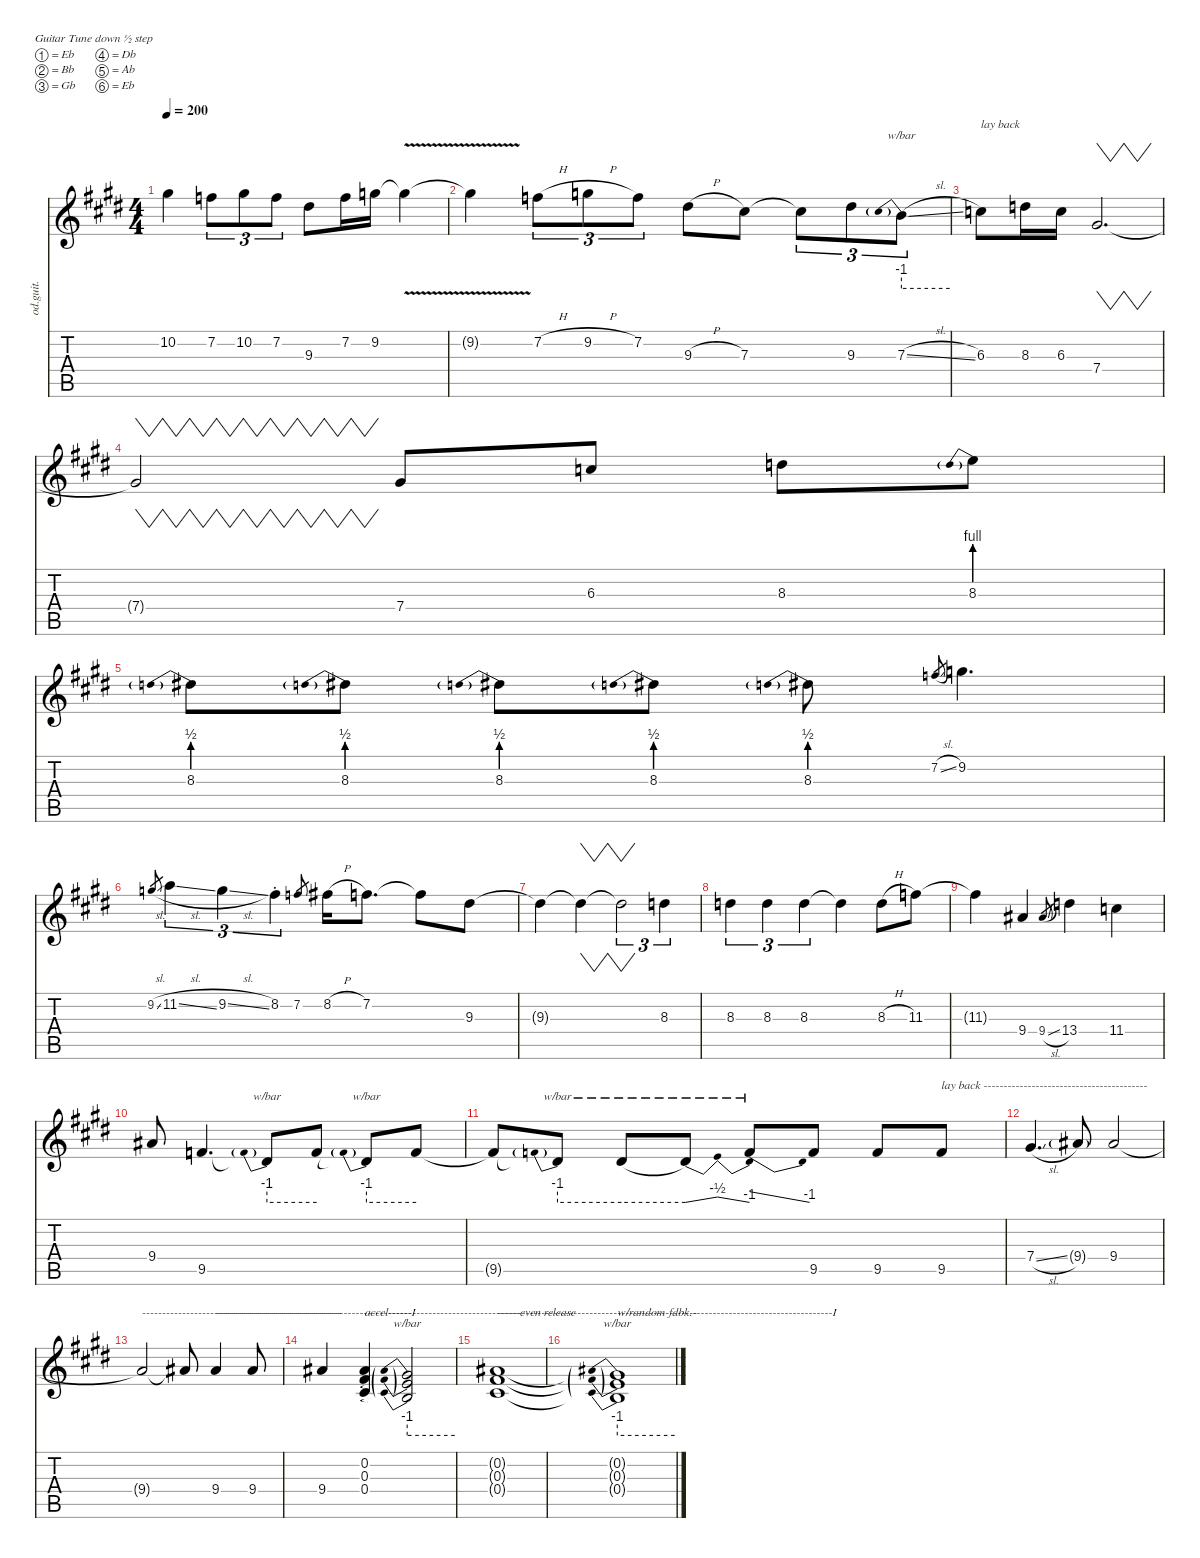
\defaultSystemsLayout 4
\hideDynamics
\bracketExtendMode nobrackets
\otherSystemsTrackNameOrientation horizontal
\track ("Jimi Guitar" "od.guit.") {instrument overdrivenguitar}
\staff {score tabs}
\tuning (Eb4 Bb3 Gb3 Db3 Ab2 Eb2)
\ts (4 4)
\tempo 200
\clef g2
\ks e
10.2{t acc #}.4{dy f beam Down} 7.2{acc forcenatural}.8{tu (3 2) dy ff beam Down} 10.2{acc #}.8{tu (3 2) beam Down} 7.2{acc forcenatural}.8{tu (3 2) beam Down} 9.3{acc #}.8{beam Down} 7.2{acc forcenatural}.16{beam Down} 9.2{acc forcenatural}.16{beam Down} 9.2{v t acc forcenatural}.4{dy f beam Down} |
9.2{v t acc forcenatural}.4{beam Down} 7.2{h acc forcenatural}.8{tu (3 2) dy ff beam Down} 9.2{h acc forcenatural}.8{tu (3 2) beam Down} 7.2{acc forcenatural}.8{tu (3 2) beam Down} 9.3{h acc #}.8{beam Down} 7.3{acc #}.8{beam Down} 7.3{t acc #}.8{tu (3 2) dy f beam Down} 9.3{acc #}.8{tu (3 2) dy ff beam Down} 7.3{sl acc #}.8{tu (3 2) tbe (predive default 0 -4 60 -4) beam Down} |
6.3{acc forcenatural}.8{txt "lay back" beam Down} 8.3{acc forcenatural}.16{beam Down} 6.3{acc forcenatural}.16{beam Down} 7.4{acc #}.2{vw d beam Up} |
7.4{t acc #}.2{vw dy f beam Up} 7.4{acc #}.8{dy ff beam Up} 6.3{acc forcenatural}.8{beam Up} 8.3{acc forcenatural}.8{beam Down} 8.3{be (prebend 0 4 60 4)}.8{beam Down} |
8.3{be (prebend 0 2 60 2)}.8{beam Down} 8.3{be (prebend 0 2 60 2)}.8{beam Down} 8.3{be (prebend 0 2 60 2)}.8{beam Down} 8.3{be (prebend 0 2 60 2)}.8{beam Down} 8.3{be (prebend 0 2 60 2)}.8{beam Down} 7.2{sl acc forcenatural}.8{gr dy f beam Up} 9.2{acc forcenatural}.4{d dy ff beam Down} |
9.2{sl acc forcenatural}.8{gr dy f beam Up} 11.2{sl acc forcenatural}.4{tu (3 2) dy ff beam Down} 9.2{sl acc forcenatural}.4{tu (3 2) beam Down} 8.2{st acc #}.4{tu (3 2) beam Down} 7.2{acc forcenatural}.8{gr dy f beam Up} 8.2{h acc #}.16{dy ff beam Down} 7.2{acc forcenatural}.8{d beam Down} 7.2{t acc forcenatural}.8{dy f beam Down} 9.3{acc #}.8{dy ff beam Down} |
9.3{t acc #}.4{dy f beam Down} 9.3{t acc #}.4{vw beam Down} 9.3{t acc #}.2{vw tu (3 2) beam Down} 8.3{acc forcenatural}.4{tu (3 2) dy ff beam Down} |
8.3{acc forcenatural}.4{tu (3 2) beam Down} 8.3{acc forcenatural}.4{tu (3 2) beam Down} 8.3{acc forcenatural}.4{tu (3 2) beam Down} 8.3{t acc forcenatural}.4{dy f beam Down} 8.3{h acc forcenatural}.8{dy ff beam Down} 11.3{acc forcenatural}.8{beam Down} |
11.3{t acc forcenatural}.4{dy f beam Down} 9.4{acc #}.4{dy ff beam Up} 9.4{sl acc #}.8{gr dy f beam Up} 13.4{acc forcenatural}.4{dy ff beam Down} 11.4{acc forcenatural}.4{beam Down} |
9.4{acc #}.8{beam Up} 9.5{acc forcenatural}.4{d beam Up} 9.5{t acc forcenatural}.8{tbe (predive default 0 -4 60 -4) dy f beam Up} 9.5{t acc forcenatural}.8{beam Up} 9.5{t acc forcenatural}.8{tbe (predive default 0 -4 60 -4) beam Up} 9.5{t acc forcenatural}.8{beam Up} |
9.5{t acc forcenatural}.8{beam Up} 9.5{t acc forcenatural}.8{tbe (predive default 0 -4 60 -4) beam Up} 9.5{t acc forcenatural}.8{tbe (hold default 0 -4 60 -4) beam Up} 9.5{t acc forcenatural}.8{tbe (dip default 0 -4 30 -2 60 -4) beam Up} 9.5{t acc forcenatural}.8{tbe (dive default 0 0 60 -4) beam Up} 9.5{acc forcenatural}.8{dy ff beam Up} 9.5{acc forcenatural}.8{beam Up} 9.5{acc forcenatural}.8{txt "lay back -----------------------------------------" beam Up} |
7.4{sl acc #}.4{d beam Up} 9.4{g acc #}.8{dy f beam Up} 9.4{acc #}.2{dy ff beam Up} |
9.4{t acc #}.2{txt "--------------------------------------------------" dy f beam Up} 9.4{t acc #}.8{beam Up} 9.4{acc #}.4{txt "-------------------------------------------------I" dy ff beam Up} 9.4{acc #}.8{beam Up} |
9.4{acc #}.4{beam Up} (0.2{acc #} 0.3{acc #} 0.4{acc #}).4{txt "accel---------------------------------even release" beam Up} (0.2{t acc #} 0.3{t acc #} 0.4{t acc #}).2{tbe (predive default 0 -4 60 -4) dy f beam Up} |
(0.2{t acc #} 0.3{t acc #} 0.4{t acc #}).1{txt "--------------------------------------------------" beam Up} |
(0.2{t acc #} 0.3{t acc #} 0.4{t acc #}).1{tbe (predive default 0 -4 60 -4) txt "w/random fdbk.-----------------------------------I" beam Up}
